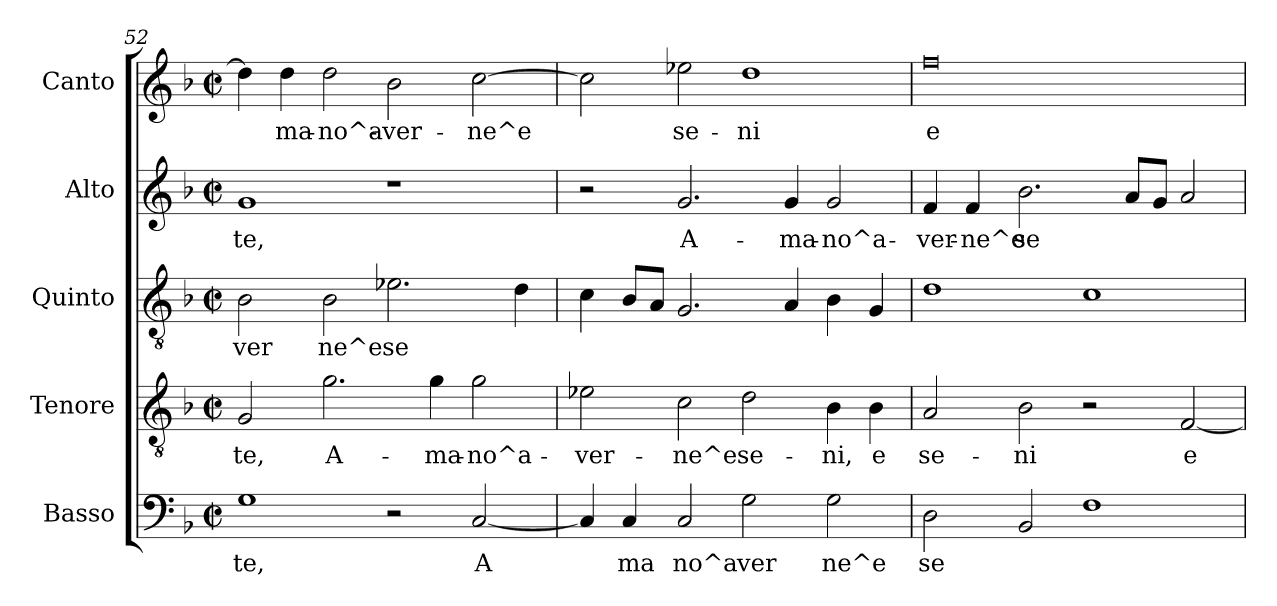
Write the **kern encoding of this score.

**kern	**text	**kern	**text	**kern	**text	**kern	**text	**kern	**text
*part5	*part5	*part4	*part4	*part3	*part3	*part2	*part2	*part1	*part1
*staff5	*staff5	*staff4	*staff4	*staff3	*staff3	*staff2	*staff2	*staff1	*staff1
*I"Basso	*	*I"Tenore	*	*I"Quinto	*	*I"Alto	*	*I"Canto	*
!!LO:PB:g=z
*clefF4	*	*clefGv2	*	*clefGv2	*	*clefG2	*	*clefG2	*
*k[b-]	*	*k[b-]	*	*k[b-]	*	*k[b-]	*	*k[b-]	*
*F:	*	*F:	*	*F:	*	*F:	*	*F:	*
*M2/2	*	*M2/2	*	*M2/2	*	*M2/2	*	*M2/2	*
*met(c|)	*	*met(c|)	*	*met(c|)	*	*met(c|)	*	*met(c|)	*
=52	=52	=52	=52	=52	=52	=52	=52	=52	=52
!	!LO:LY:b:cj	!	!LO:LY:b:cj	!	!LO:LY:b:cj	!	!LO:LY:b:cj	!	!LO:LY:b:cj
1G	te,	2G/	-te,	2B-\	ver	1g	te,	4dd\]	.
!	!	!	!	!	!	!	!	!	!LO:LY:b:cj
.	.	.	.	.	.	.	.	4dd\	ma-
!	!	!	!LO:LY:b:cj	!	!LO:LY:b:cj	!	!	!	!LO:LY:b:cj
.	.	2.g\	A-	2B-\	ne^e	.	.	2dd\	-no^a-
!	!	!	!	!	!LO:LY:b:cj	!	!	!	!LO:LY:b:cj
2r	.	.	.	2.e-\	se	1r	.	2b-\	-ver-
!	!	!	!LO:LY:b:cj	!	!	!	!	!	!
.	.	4g\	-ma-	.	.	.	.	.	.
!	!LO:LY:b:cj	!	!LO:LY:b:cj	!	!	!	!	!	!LO:LY:b:cj
[<2C/	A	2g\	-no^a-	.	.	.	.	[>2cc\	-ne^e
!	!	!	!	!	!LO:LY:b:cj	!	!	!	!
.	.	.	.	4d\	.	.	.	.	.
=53	=53	=53	=53	=53	=53	=53	=53	=53	=53
!	!LO:LY:b:cj	!	!LO:LY:b:cj	!	!LO:LY:b:cj	!	!	!	!LO:LY:b:cj
4C/]	.	2e-X\	-ver-	4c\	.	2r	.	2cc\]	.
!	!LO:LY:b:cj	!	!	!	!LO:LY:b:cj	!	!	!	!
4C/	ma	.	.	8B-/L	.	.	.	.	.
!	!	!	!	!	!LO:LY:b:cj	!	!	!	!
.	.	.	.	8A/J	.	.	.	.	.
!	!LO:LY:b:cj	!	!LO:LY:b:cj	!	!LO:LY:b:cj	!	!LO:LY:b:cj	!	!LO:LY:b:cj
2C/	no^a	2c\	-ne^e	2.G/	.	2.g/	A-	2ee-X\	se-
!	!LO:LY:b:cj	!	!LO:LY:b:cj	!	!	!	!	!	!LO:LY:b:cj
2G\	ver	2d\	se-	.	.	.	.	1dd	-ni
!	!	!	!	!	!LO:LY:b:cj	!	!LO:LY:b:cj	!	!
.	.	.	.	4A/	.	4g/	-ma-	.	.
!	!LO:LY:b:cj	!	!LO:LY:b:cj	!	!LO:LY:b:cj	!	!LO:LY:b:cj	!	!
2G\	ne^e	4B-\	-ni,	4B-\	.	2g/	-no^a-	.	.
!	!	!	!LO:LY:b:cj	!	!LO:LY:b:cj	!	!	!	!
.	.	4B-\	e	4G/	.	.	.	.	.
=54	=54	=54	=54	=54	=54	=54	=54	=54	=54
!	!LO:LY:b:cj	!	!LO:LY:b:cj	!	!LO:LY:b:cj	!	!LO:LY:b:cj	!	!LO:LY:b:cj
2D\	se	2A/	se-	1d	.	4f/	-ver-	0ff	e
!	!	!	!	!	!	!	!LO:LY:b:cj	!	!
.	.	.	.	.	.	4f/	-ne^e	.	.
!	!LO:LY:b:cj	!	!LO:LY:b:cj	!	!	!	!LO:LY:b:cj	!	!
2BB-/	.	2B-\	-ni	.	.	2.b-\	se-	.	.
!	!LO:LY:b:cj	!	!	!	!LO:LY:b:cj	!	!	!	!
1F	.	2r	.	1c	.	.	.	.	.
!	!	!	!	!	!	!	!LO:LY:b:cj	!	!
.	.	.	.	.	.	8a/L	--	.	.
!	!	!	!	!	!	!	!LO:LY:b:cj	!	!
.	.	.	.	.	.	8g/J	--	.	.
!	!	!	!LO:LY:b:cj	!	!	!	!LO:LY:b:cj	!	!
.	.	[<2F/	e	.	.	2a/	--	.	.
=	=	=	=	=	=	=	=	=	=
*-	*-	*-	*-	*-	*-	*-	*-	*-	*-
